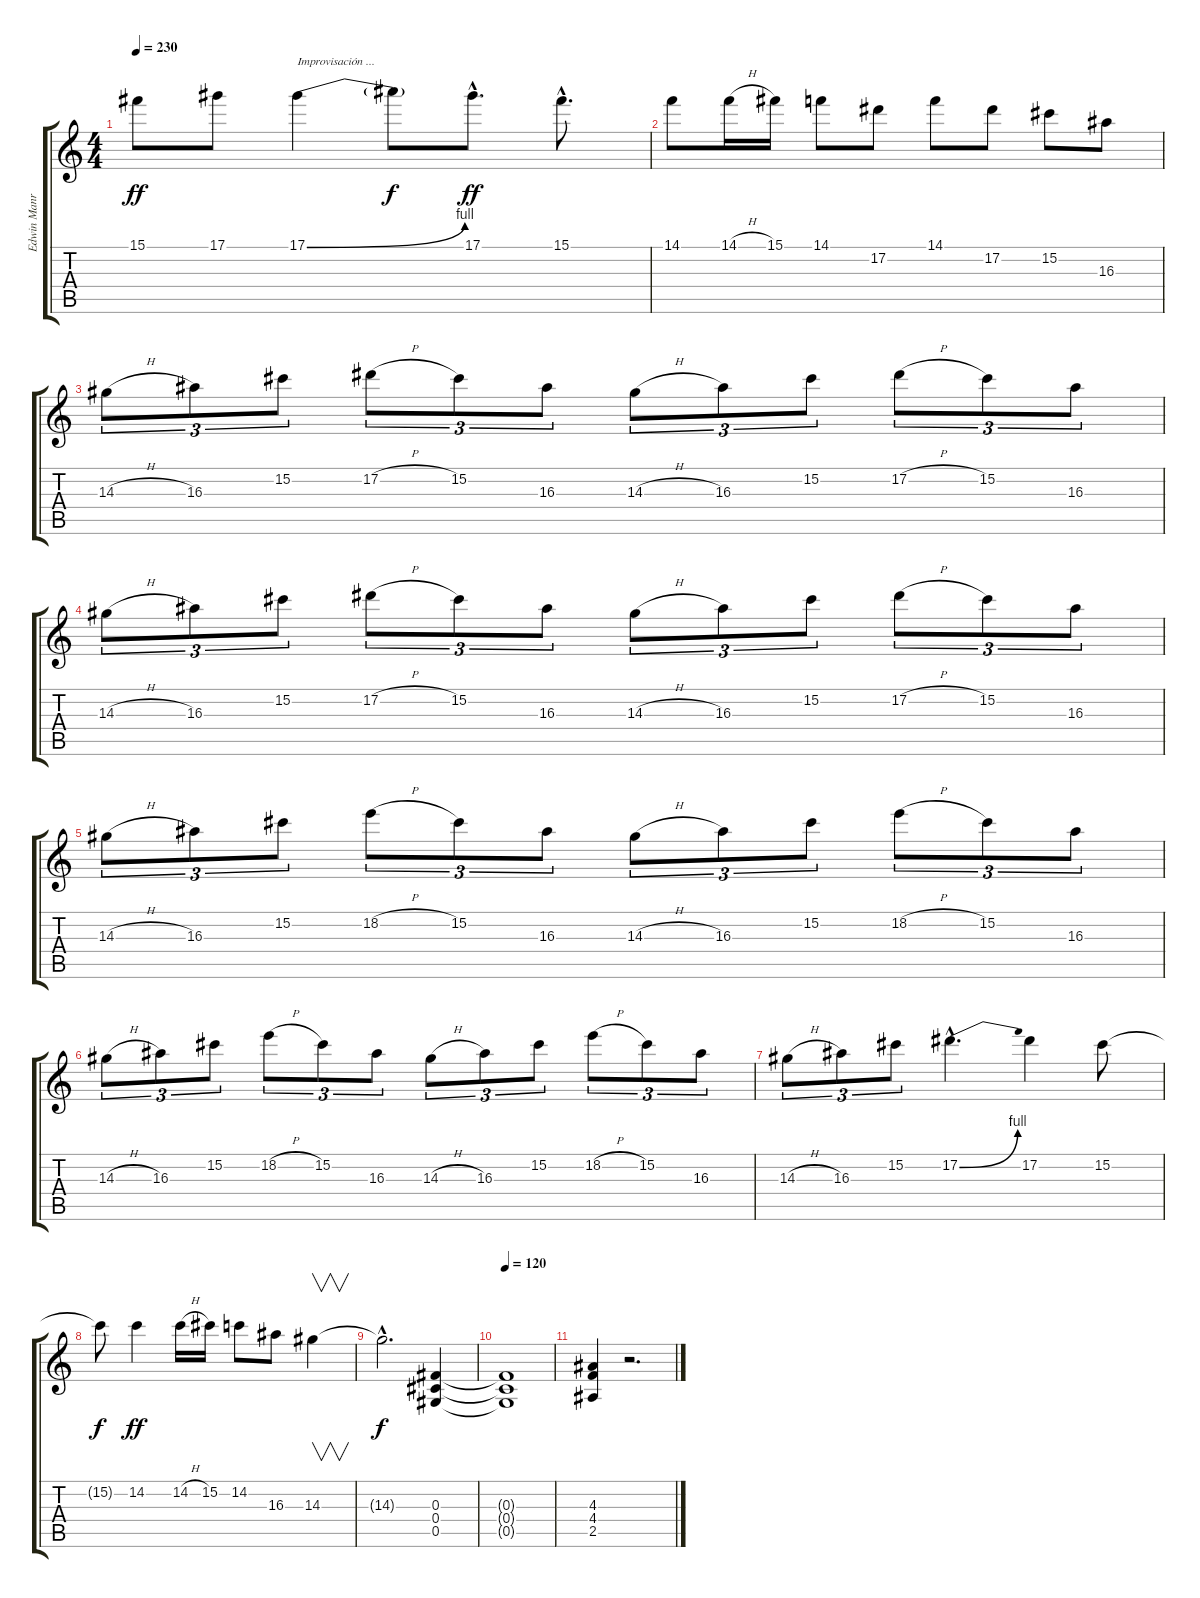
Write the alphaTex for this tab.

\track ("Edwin Manrique" "Edwin Manr") {instrument distortionguitar}
\staff {score tabs}
\tuning (Eb4 Bb3 Gb3 Db3 Ab2 Eb2) {hide}
\ts (4 4)
\tempo 230
\clef g2
\ks c
15.1.8{dy ff} 17.1.8 17.1{be (bend 0 0 60 4)}.4{txt "Improvisación ..."} 17.1{t}.8{dy f} 17.1{hac}.8{d dy ff} 15.1{hac}.8{d} |
14.1.8 14.1{h}.16 15.1.16 14.1.8 17.2.8 14.1.8 17.2.8 15.2.8 16.3.8 |
14.3{h}.8{tu (3 2)} 16.3.8{tu (3 2)} 15.2.8{tu (3 2)} 17.2{h}.8{tu (3 2)} 15.2.8{tu (3 2)} 16.3.8{tu (3 2)} 14.3{h}.8{tu (3 2)} 16.3.8{tu (3 2)} 15.2.8{tu (3 2)} 17.2{h}.8{tu (3 2)} 15.2.8{tu (3 2)} 16.3.8{tu (3 2)} |
14.3{h}.8{tu (3 2)} 16.3.8{tu (3 2)} 15.2.8{tu (3 2)} 17.2{h}.8{tu (3 2)} 15.2.8{tu (3 2)} 16.3.8{tu (3 2)} 14.3{h}.8{tu (3 2)} 16.3.8{tu (3 2)} 15.2.8{tu (3 2)} 17.2{h}.8{tu (3 2)} 15.2.8{tu (3 2)} 16.3.8{tu (3 2)} |
14.3{h}.8{tu (3 2)} 16.3.8{tu (3 2)} 15.2.8{tu (3 2)} 18.2{h}.8{tu (3 2)} 15.2.8{tu (3 2)} 16.3.8{tu (3 2)} 14.3{h}.8{tu (3 2)} 16.3.8{tu (3 2)} 15.2.8{tu (3 2)} 18.2{h}.8{tu (3 2)} 15.2.8{tu (3 2)} 16.3.8{tu (3 2)} |
14.3{h}.8{tu (3 2)} 16.3.8{tu (3 2)} 15.2.8{tu (3 2)} 18.2{h}.8{tu (3 2)} 15.2.8{tu (3 2)} 16.3.8{tu (3 2)} 14.3{h}.8{tu (3 2)} 16.3.8{tu (3 2)} 15.2.8{tu (3 2)} 18.2{h}.8{tu (3 2)} 15.2.8{tu (3 2)} 16.3.8{tu (3 2)} |
14.3{h}.8{tu (3 2)} 16.3.8{tu (3 2)} 15.2.8{tu (3 2)} 17.2{be (bend 0 0 60 4) hac}.4{d} 17.2.4 15.2.8 |
15.2{t}.8{dy f} 14.2.4{dy ff} 14.2{h}.16 15.2.16 14.2.8 16.3.8 14.3.4{v} |
14.3{hac t}.2{d dy f} (0.3 0.4 0.5).4 |
\tempo 120
(0.3{t} 0.4{t} 0.5{t}).1 |
(4.3 4.4 2.5).4 r.2{d}
